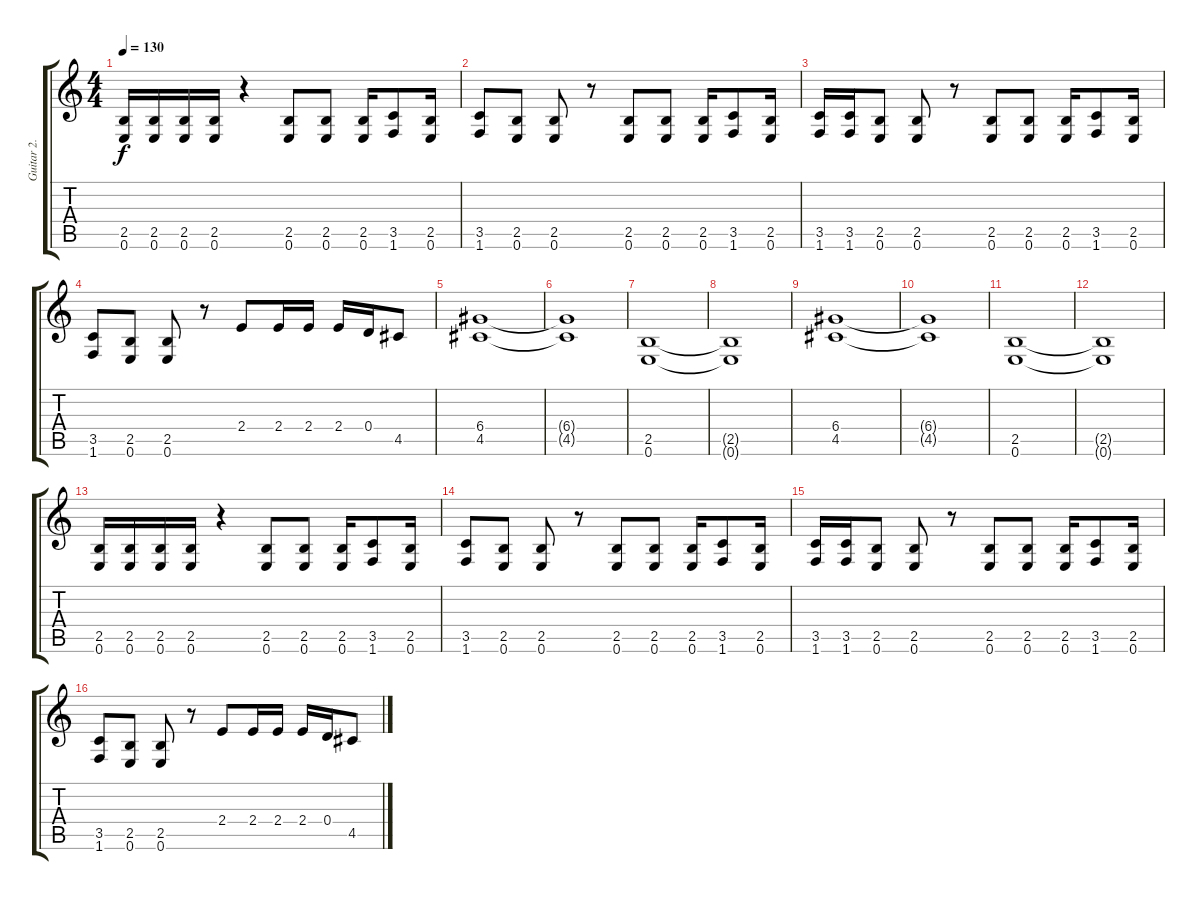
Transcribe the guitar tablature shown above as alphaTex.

\track ("Guitar 2." "Guitar 2.") {instrument overdrivenguitar}
\staff {score tabs}
\tuning (E4 B3 G3 D3 A2 E2) {hide}
\ts (4 4)
\tempo 130
\clef g2
\ks c
(2.5 0.6).16{dy f} (2.5 0.6).16 (2.5 0.6).16 (2.5 0.6).16 r.4 (2.5 0.6).8 (2.5 0.6).8 (2.5 0.6).16 (3.5 1.6).8 (2.5 0.6).16 |
(3.5 1.6).8 (2.5 0.6).8 (2.5 0.6).8 r.8 (2.5 0.6).8 (2.5 0.6).8 (2.5 0.6).16 (3.5 1.6).8 (2.5 0.6).16 |
(3.5 1.6).16 (3.5 1.6).16 (2.5 0.6).8 (2.5 0.6).8 r.8 (2.5 0.6).8 (2.5 0.6).8 (2.5 0.6).16 (3.5 1.6).8 (2.5 0.6).16 |
(3.5 1.6).8 (2.5 0.6).8 (2.5 0.6).8 r.8 2.4.8 2.4.16 2.4.16 2.4.16 0.4.16 4.5.8 |
(6.4 4.5).1 |
(6.4{t} 4.5{t}).1 |
(2.5 0.6).1 |
(2.5{t} 0.6{t}).1 |
(6.4 4.5).1 |
(6.4{t} 4.5{t}).1 |
(2.5 0.6).1 |
(2.5{t} 0.6{t}).1 |
(2.5 0.6).16 (2.5 0.6).16 (2.5 0.6).16 (2.5 0.6).16 r.4 (2.5 0.6).8 (2.5 0.6).8 (2.5 0.6).16 (3.5 1.6).8 (2.5 0.6).16 |
(3.5 1.6).8 (2.5 0.6).8 (2.5 0.6).8 r.8 (2.5 0.6).8 (2.5 0.6).8 (2.5 0.6).16 (3.5 1.6).8 (2.5 0.6).16 |
(3.5 1.6).16 (3.5 1.6).16 (2.5 0.6).8 (2.5 0.6).8 r.8 (2.5 0.6).8 (2.5 0.6).8 (2.5 0.6).16 (3.5 1.6).8 (2.5 0.6).16 |
(3.5 1.6).8 (2.5 0.6).8 (2.5 0.6).8 r.8 2.4.8 2.4.16 2.4.16 2.4.16 0.4.16 4.5.8
